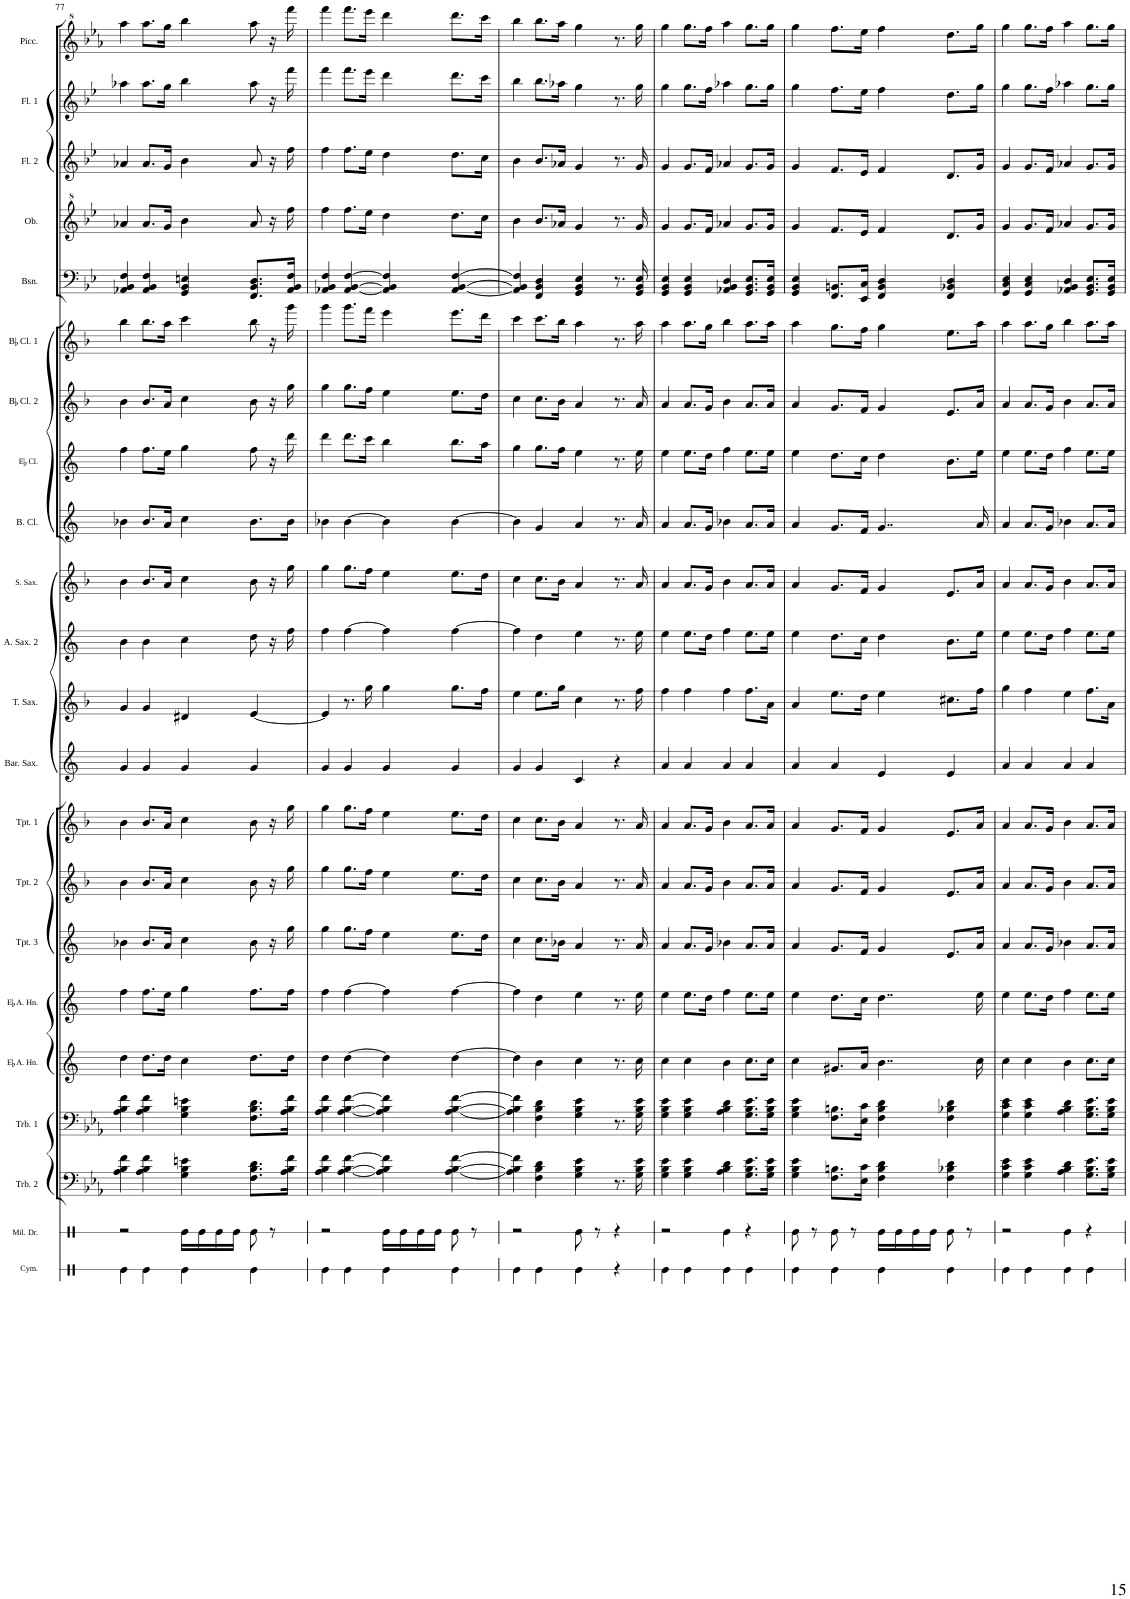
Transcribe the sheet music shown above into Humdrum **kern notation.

**kern	**kern	**kern	**kern	**kern	**kern	**kern	**kern	**kern	**kern	**kern	**kern	**kern	**kern	**kern	**kern	**kern	**kern	**kern	**kern	**kern	**kern
*part22	*part21	*part20	*part19	*part18	*part17	*part16	*part15	*part14	*part13	*part12	*part11	*part10	*part9	*part8	*part7	*part6	*part5	*part4	*part3	*part2	*part1
*staff22	*staff21	*staff20	*staff19	*staff18	*staff17	*staff16	*staff15	*staff14	*staff13	*staff12	*staff11	*staff10	*staff9	*staff8	*staff7	*staff6	*staff5	*staff4	*staff3	*staff2	*staff1
*I"Cymbal	*I"Military Drum	*I"Trombone 2	*I"Trombone 1	*I"EaccidentalFlat Alto Horn	*I"EaccidentalFlat Alto Horn	*I"BaccidentalFlat Trumpet 3	*I"BaccidentalFlat Trumpet 2	*I"BaccidentalFlat Trumpet 1	*I"Baritone Saxophone	*I"Tenor Saxophone	*I"Alto Saxophone 2	*I"Soprano Saxophone	*I"Bass Clarinet	*I"EaccidentalFlat Clarinet	*I"BaccidentalFlat Clarinet 2	*I"BaccidentalFlat Clarinet 1	*I"Bassoon	*I"Oboe	*I"Flute 2	*I"Flute 1	*I"Piccolo
*I'Cym.	*I'Mil. Dr.	*I'Trb. 2	*I'Trb. 1	*I'EaccidentalFlat A. Hn.	*I'EaccidentalFlat A. Hn.	*I'Tpt. 3	*I'Tpt. 2	*I'Tpt. 1	*I'Bar. Sax.	*I'T. Sax.	*I'A. Sax. 2	*I'S. Sax.	*I'B. Cl.	*I'EaccidentalFlat Cl.	*I'BaccidentalFlat Cl. 2	*I'BaccidentalFlat Cl. 1	*I'Bsn.	*I'Ob.	*I'Fl. 2	*I'Fl. 1	*I'Picc.
!!LO:PB:g=z
*clefX	*clefX	*clefF4	*clefF4	*clefG2	*clefG2	*clefG2	*clefG2	*clefG2	*clefG2	*clefG2	*clefG2	*clefG2	*clefG2	*clefG2	*clefG2	*clefG2	*clefF4	*clefG^2	*clefG2	*clefG2	*clefG^2
*	*	*	*	*Trd5c9	*Trd5c9	*Trd1c2	*Trd1c2	*Trd1c2	*Trd12c21	*Trd8c14	*Trd5c9	*Trd1c2	*Trd8c14	*Trd-2c-3	*Trd1c2	*Trd1c2	*	*	*	*	*Trd-7c-12
*k[]	*k[]	*k[b-e-a-]	*k[b-e-a-]	*k[]	*k[]	*k[]	*k[b-]	*k[b-]	*k[]	*k[b-]	*k[]	*k[b-]	*k[]	*k[]	*k[b-]	*k[b-]	*k[b-e-]	*k[b-e-]	*k[b-e-]	*k[b-e-]	*k[b-e-a-]
*M4/4	*M4/4	*M4/4	*M4/4	*M4/4	*M4/4	*M4/4	*M4/4	*M4/4	*M4/4	*M4/4	*M4/4	*M4/4	*M4/4	*M4/4	*M4/4	*M4/4	*M4/4	*M4/4	*M4/4	*M4/4	*M4/4
=77	=77	=77	=77	=77	=77	=77	=77	=77	=77	=77	=77	=77	=77	=77	=77	=77	=77	=77	=77	=77	=77
4Re\	2r	4A-\ 4B-\ 4f\	4A-\ 4B-\ 4f\	4dd\	4ff\	4b-X\	4b-\	4b-\	4g/	4g/	4b\	4b-\	4b-X\	4ff\	4b-\	4bb-\	4AA-X/ 4BB-/ 4F/	4aa-X/	4a-X/	4aa-X\	4aaa-\
4Re\	.	4A-\ 4B-\ 4f\	4A-\ 4B-\ 4f\	8.dd\L	8.ff\L	8.b-/L	8.b-/L	8.b-/L	4g/	4g/	4b\	8.b-/L	8.b-/L	8.ff\L	8.b-/L	8.bb-\L	4AA-/ 4BB-/ 4F/	8.aa-/L	8.a-/L	8.aa-\L	8.aaa-\L
.	.	.	.	16dd\Jk	16ee\Jk	16a/Jk	16a/Jk	16a/Jk	.	.	.	16a/Jk	16a/Jk	16ee\Jk	16a/Jk	16aa\Jk	.	16gg/Jk	16g/Jk	16gg\Jk	16ggg\Jk
4Re\	16Re\LL	4G\ 4B-\ 4en\	4G\ 4B-\ 4en\	4cc\	4gg\	4cc\	4cc\	4cc\	4g/	4d#X/	4cc\	4cc\	4cc\	4gg\	4cc\	4ccc\	4GG/ 4BB-/ 4En/	4bb-\	4b-\	4bb-\	4bbb-\
.	16Re\	.	.	.	.	.	.	.	.	.	.	.	.	.	.	.	.	.	.	.	.
.	16Re\	.	.	.	.	.	.	.	.	.	.	.	.	.	.	.	.	.	.	.	.
.	16Re\JJ	.	.	.	.	.	.	.	.	.	.	.	.	.	.	.	.	.	.	.	.
4Re\	8Re\	8.F\ 8.B-\ 8.d\L	8.F\ 8.B-\ 8.d\L	8.dd\L	8.ff\L	8b-\	8b-\	8b-\	4g/	[4e/	8dd\	8b-\	8.b-\L	8ff\	8b-\	8bb-\	8.FF/ 8.BB-/ 8.D/L	8aa-/	8a-/	8aa-\	8aaa-\
.	8r	.	.	.	.	16r	16r	16r	.	.	16r	16r	.	16r	16r	16r	.	16r	16r	16r	16r
.	.	16A-\ 16B-\ 16f\Jk	16A-\ 16B-\ 16f\Jk	16dd\Jk	16ff\Jk	16gg\	16gg\	16gg\	.	.	16ff\	16gg\	16b-\Jk	16ddd\	16gg\	16ggg\	16AA-/ 16BB-/ 16F/Jk	16fff\	16ff\	16fff\	16ffff\
=78	=78	=78	=78	=78	=78	=78	=78	=78	=78	=78	=78	=78	=78	=78	=78	=78	=78	=78	=78	=78	=78
4Re\	2r	4A-\ 4B-\ 4f\	4A-\ 4B-\ 4f\	4dd\	4ff\	4gg\	4gg\	4gg\	4g/	4e/]	4ff\	4gg\	4b-X\	4ddd\	4gg\	4ggg\	4AA-X/ 4BB-/ 4F/	4fff\	4ff\	4fff\	4ffff\
4Re\	.	[4A-\ [4B-\ [4f\	[4A-\ [4B-\ [4f\	[4dd\	[4ff\	8.gg\L	8.gg\L	8.gg\L	4g/	8.r	[4ff\	8.gg\L	[4b-\	8.ddd\L	8.gg\L	8.ggg\L	[4AA-/ [4BB-/ [4F/	8.fff\L	8.ff\L	8.fff\L	8.ffff\L
.	.	.	.	.	.	16ff\Jk	16ff\Jk	16ff\Jk	.	16gg\	.	16ff\Jk	.	16ccc\Jk	16ff\Jk	16fff\Jk	.	16eee-\Jk	16ee-\Jk	16eee-\Jk	16eeee-\Jk
4Re\	16Re\LL	4A-\] 4B-\] 4f\]	4A-\] 4B-\] 4f\]	4dd\]	4ff\]	4ee\	4ee\	4ee\	4g/	4gg\	4ff\]	4ee\	4b-\]	4bb\	4ee\	4eee\	4AA-/] 4BB-/] 4F/]	4ddd\	4dd\	4ddd\	4dddd\
.	16Re\	.	.	.	.	.	.	.	.	.	.	.	.	.	.	.	.	.	.	.	.
.	16Re\	.	.	.	.	.	.	.	.	.	.	.	.	.	.	.	.	.	.	.	.
.	16Re\JJ	.	.	.	.	.	.	.	.	.	.	.	.	.	.	.	.	.	.	.	.
4Re\	8Re\	[4A-\ [4B-\ [4f\	[4A-\ [4B-\ [4f\	[4dd\	[4ff\	8.ee\L	8.ee\L	8.ee\L	4g/	8.gg\L	[4ff\	8.ee\L	[4b-\	8.bb\L	8.ee\L	8.eee\L	[4AA-/ [4BB-/ [4F/	8.ddd\L	8.dd\L	8.ddd\L	8.dddd\L
.	8r	.	.	.	.	.	.	.	.	.	.	.	.	.	.	.	.	.	.	.	.
.	.	.	.	.	.	16dd\Jk	16dd\Jk	16dd\Jk	.	16ff\Jk	.	16dd\Jk	.	16aa\Jk	16dd\Jk	16ddd\Jk	.	16ccc\Jk	16cc\Jk	16ccc\Jk	16cccc\Jk
=79	=79	=79	=79	=79	=79	=79	=79	=79	=79	=79	=79	=79	=79	=79	=79	=79	=79	=79	=79	=79	=79
4Re\	2r	4A-\] 4B-\] 4f\]	4A-\] 4B-\] 4f\]	4dd\]	4ff\]	4cc\	4cc\	4cc\	4g/	4ee\	4ff\]	4cc\	4b-\]	4gg\	4cc\	4ccc\	4AA-/] 4BB-/] 4F/]	4bb-\	4b-\	4bb-\	4bbb-\
4Re\	.	4F\ 4B-\ 4d\	4F\ 4B-\ 4d\	4b\	4dd\	8.cc\L	8.cc\L	8.cc\L	4g/	8.ee\L	4dd\	8.cc\L	4g/	8.gg\L	8.cc\L	8.ccc\L	4FF/ 4BB-/ 4D/	8.bb-/L	8.b-/L	8.bb-\L	8.bbb-\L
.	.	.	.	.	.	16b-X\Jk	16b-\Jk	16b-\Jk	.	16gg\Jk	.	16b-\Jk	.	16ff\Jk	16b-\Jk	16bb-\Jk	.	16aa-X/Jk	16a-X/Jk	16aa-X\Jk	16aaa-\Jk
4Re\	8Re\	4G\ 4B-\ 4e-\	4G\ 4B-\ 4e-\	4cc\	4ee\	4a/	4a/	4a/	4c/	4cc\	4ee\	4a/	4a/	4ee\	4a/	4aa\	4GG/ 4BB-/ 4E-/	4gg/	4g/	4gg\	4ggg\
.	8r	.	.	.	.	.	.	.	.	.	.	.	.	.	.	.	.	.	.	.	.
4r	4r	8.r	8.r	8.r	8.r	8.r	8.r	8.r	4r	8.r	8.r	8.r	8.r	8.r	8.r	8.r	8.r	8.r	8.r	8.r	8.r
.	.	16G\ 16B-\ 16e-\	16G\ 16B-\ 16e-\	16cc\	16ee\	16a/	16a/	16a/	.	16ff\	16ee\	16a/	16a/	16ee\	16a/	16aa\	16GG/ 16BB-/ 16E-/	16gg/	16g/	16gg\	16ggg\
=80	=80	=80	=80	=80	=80	=80	=80	=80	=80	=80	=80	=80	=80	=80	=80	=80	=80	=80	=80	=80	=80
4Re\	2r	4G\ 4B-\ 4e-\	4G\ 4B-\ 4e-\	4cc\	4ee\	4a/	4a/	4a/	4a/	4ff\	4ee\	4a/	4a/	4ee\	4a/	4aa\	4GG/ 4BB-/ 4E-/	4gg/	4g/	4gg\	4ggg\
4Re\	.	4G\ 4B-\ 4e-\	4G\ 4B-\ 4e-\	4cc\	8.ee\L	8.a/L	8.a/L	8.a/L	4a/	4ff\	8.ee\L	8.a/L	8.a/L	8.ee\L	8.a/L	8.aa\L	4GG/ 4BB-/ 4E-/	8.gg/L	8.g/L	8.gg\L	8.ggg\L
.	.	.	.	.	16dd\Jk	16g/Jk	16g/Jk	16g/Jk	.	.	16dd\Jk	16g/Jk	16g/Jk	16dd\Jk	16g/Jk	16gg\Jk	.	16ff/Jk	16f/Jk	16ff\Jk	16fff\Jk
4Re\	4Re\	4A-\ 4B-\ 4d\	4A-\ 4B-\ 4d\	4b\	4ff\	4b-X\	4b-\	4b-\	4a/	4ff\	4ff\	4b-\	4b-X\	4ff\	4b-\	4bb-\	4AA-X/ 4BB-/ 4D/	4aa-X/	4a-X/	4aa-X\	4aaa-\
4Re\	4r	8.G\ 8.B-\ 8.e-\L	8.G\ 8.B-\ 8.e-\L	8.cc\L	8.ee\L	8.a/L	8.a/L	8.a/L	4a/	8.ff\L	8.ee\L	8.a/L	8.a/L	8.ee\L	8.a/L	8.aa\L	8.GG/ 8.BB-/ 8.E-/L	8.gg/L	8.g/L	8.gg\L	8.ggg\L
.	.	16G\ 16B-\ 16e-\Jk	16G\ 16B-\ 16e-\Jk	16cc\Jk	16ee\Jk	16a/Jk	16a/Jk	16a/Jk	.	16a\Jk	16ee\Jk	16a/Jk	16a/Jk	16ee\Jk	16a/Jk	16aa\Jk	16GG/ 16BB-/ 16E-/Jk	16gg/Jk	16g/Jk	16gg\Jk	16ggg\Jk
=81	=81	=81	=81	=81	=81	=81	=81	=81	=81	=81	=81	=81	=81	=81	=81	=81	=81	=81	=81	=81	=81
4Re\	8Re\	4G\ 4B-\ 4e-\	4G\ 4B-\ 4e-\	4cc\	4ee\	4a/	4a/	4a/	4a/	4a/	4ee\	4a/	4a/	4ee\	4a/	4aa\	4GG/ 4BB-/ 4E-/	4gg/	4g/	4gg\	4ggg\
.	8r	.	.	.	.	.	.	.	.	.	.	.	.	.	.	.	.	.	.	.	.
4Re\	8Re\	8.F\ 8.Bn\L	8.F\ 8.Bn\L	8.g#X/L	8.dd\L	8.g/L	8.g/L	8.g/L	4a/	8.ee\L	8.dd\L	8.g/L	8.g/L	8.dd\L	8.g/L	8.gg\L	8.FF/ 8.BBn/L	8.ff/L	8.f/L	8.ff\L	8.fff\L
.	8r	.	.	.	.	.	.	.	.	.	.	.	.	.	.	.	.	.	.	.	.
.	.	16E-\ 16c\Jk	16E-\ 16c\Jk	16a/Jk	16cc\Jk	16f/Jk	16f/Jk	16f/Jk	.	16dd\Jk	16cc\Jk	16f/Jk	16f/Jk	16cc\Jk	16f/Jk	16ff\Jk	16EE-/ 16C/Jk	16ee-/Jk	16e-/Jk	16ee-\Jk	16eee-\Jk
4Re\	16Re\LL	4F\ 4B\ 4d\	4F\ 4B\ 4d\	4..b\	4..dd\	4g/	4g/	4g/	4e/	4ee\	4dd\	4g/	4..g/	4dd\	4g/	4gg\	4FF/ 4BB/ 4D/	4ff/	4f/	4ff\	4fff\
.	16Re\	.	.	.	.	.	.	.	.	.	.	.	.	.	.	.	.	.	.	.	.
.	16Re\	.	.	.	.	.	.	.	.	.	.	.	.	.	.	.	.	.	.	.	.
.	16Re\JJ	.	.	.	.	.	.	.	.	.	.	.	.	.	.	.	.	.	.	.	.
4Re\	8Re\	4F\ 4B-X\ 4d\	4F\ 4B-X\ 4d\	.	.	8.e/L	8.e/L	8.e/L	4e/	8.cc#X\L	8.b\L	8.e/L	.	8.b\L	8.e/L	8.ee\L	4FF/ 4BB-X/ 4D/	8.dd/L	8.d/L	8.dd\L	8.ddd\L
.	8r	.	.	.	.	.	.	.	.	.	.	.	.	.	.	.	.	.	.	.	.
.	.	.	.	16cc\	16ee\	16a/Jk	16a/Jk	16a/Jk	.	16ff\Jk	16ee\Jk	16a/Jk	16a/	16ee\Jk	16a/Jk	16aa\Jk	.	16gg/Jk	16g/Jk	16gg\Jk	16ggg\Jk
=82	=82	=82	=82	=82	=82	=82	=82	=82	=82	=82	=82	=82	=82	=82	=82	=82	=82	=82	=82	=82	=82
4Re\	2r	4G\ 4c\ 4e-\	4G\ 4c\ 4e-\	4cc\	4ee\	4a/	4a/	4a/	4a/	4gg\	4ee\	4a/	4a/	4ee\	4a/	4aa\	4GG/ 4C/ 4E-/	4gg/	4g/	4gg\	4ggg\
4Re\	.	4G\ 4c\ 4e-\	4G\ 4c\ 4e-\	4cc\	8.ee\L	8.a/L	8.a/L	8.a/L	4a/	4ff\	8.ee\L	8.a/L	8.a/L	8.ee\L	8.a/L	8.aa\L	4GG/ 4C/ 4E-/	8.gg/L	8.g/L	8.gg\L	8.ggg\L
.	.	.	.	.	16dd\Jk	16g/Jk	16g/Jk	16g/Jk	.	.	16dd\Jk	16g/Jk	16g/Jk	16dd\Jk	16g/Jk	16gg\Jk	.	16ff/Jk	16f/Jk	16ff\Jk	16fff\Jk
4Re\	4Re\	4A-\ 4B-\ 4d\	4A-\ 4B-\ 4d\	4b\	4ff\	4b-X\	4b-\	4b-\	4a/	4ee\	4ff\	4b-\	4b-X\	4ff\	4b-\	4bb-\	4AA-X/ 4BB-/ 4D/	4aa-X/	4a-X/	4aa-X\	4aaa-\
4Re\	4r	8.G\ 8.B-\ 8.e-\L	8.G\ 8.B-\ 8.e-\L	8.cc\L	8.ee\L	8.a/L	8.a/L	8.a/L	4a/	8.ff\L	8.ee\L	8.a/L	8.a/L	8.ee\L	8.a/L	8.aa\L	8.GG/ 8.BB-/ 8.E-/L	8.gg/L	8.g/L	8.gg\L	8.ggg\L
.	.	16G\ 16B-\ 16e-\Jk	16G\ 16B-\ 16e-\Jk	16cc\Jk	16ee\Jk	16a/Jk	16a/Jk	16a/Jk	.	16a\Jk	16ee\Jk	16a/Jk	16a/Jk	16ee\Jk	16a/Jk	16aa\Jk	16GG/ 16BB-/ 16E-/Jk	16gg/Jk	16g/Jk	16gg\Jk	16ggg\Jk
=	=	=	=	=	=	=	=	=	=	=	=	=	=	=	=	=	=	=	=	=	=
*-	*-	*-	*-	*-	*-	*-	*-	*-	*-	*-	*-	*-	*-	*-	*-	*-	*-	*-	*-	*-	*-
